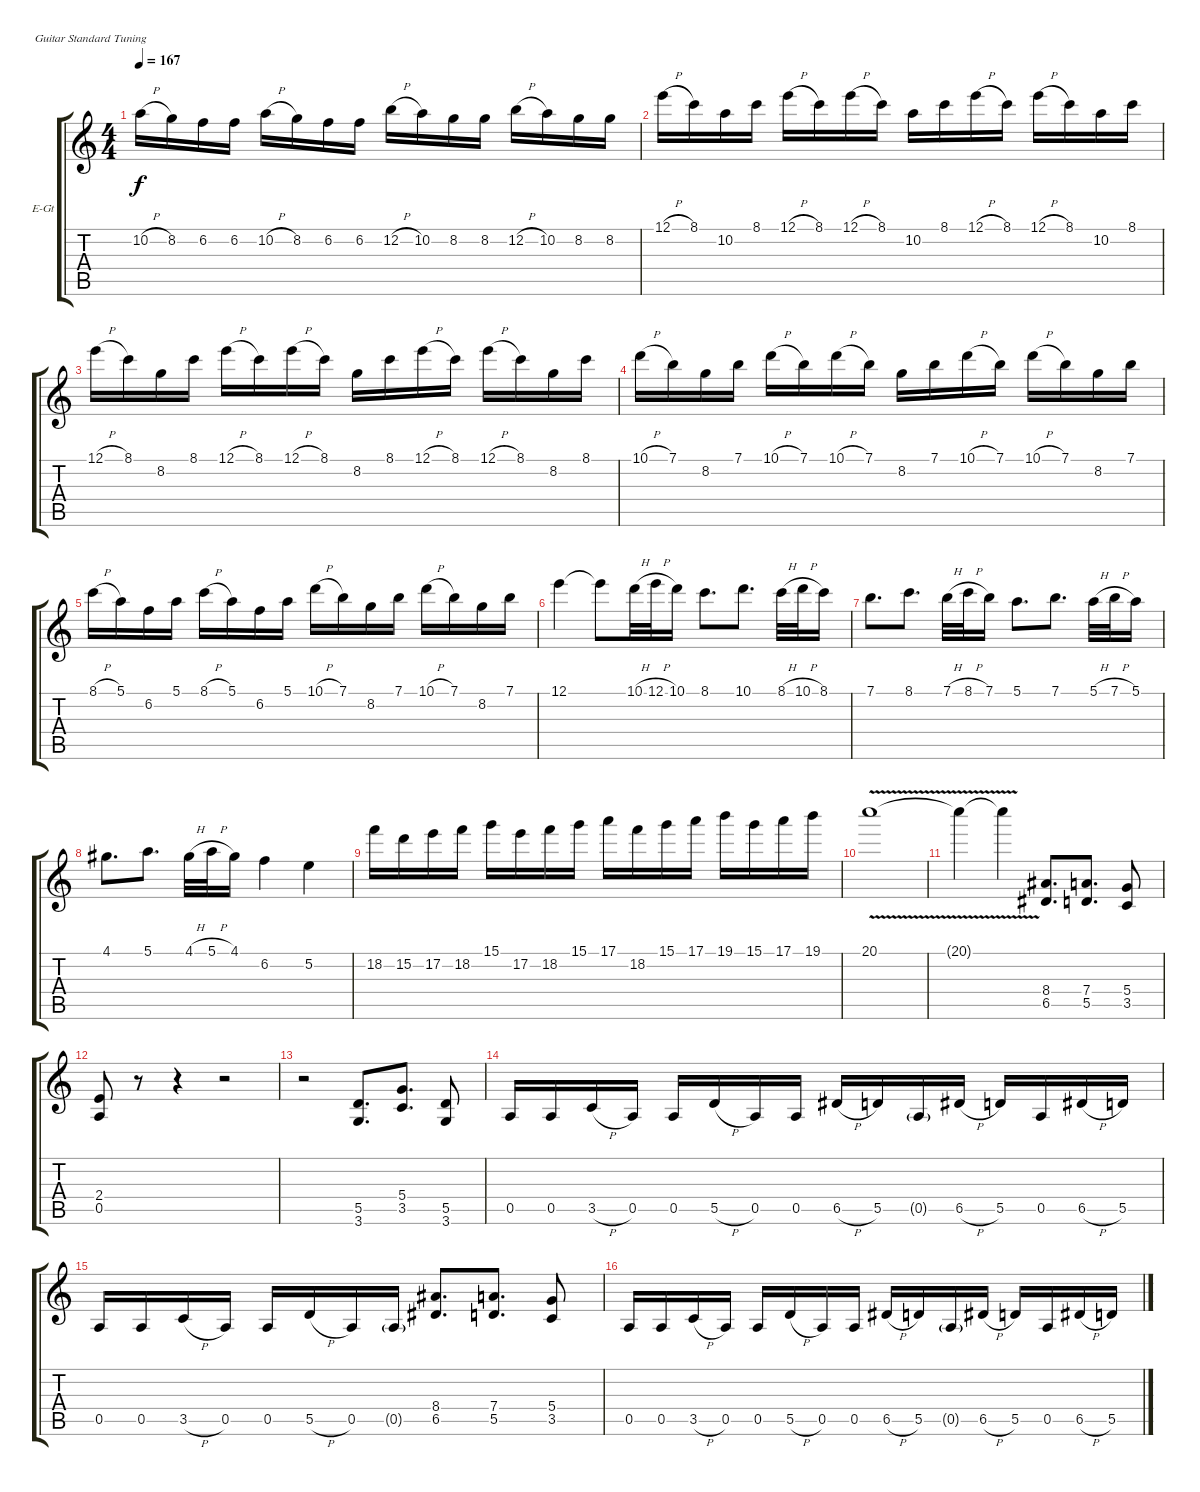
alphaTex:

\defaultSystemsLayout 4
\bracketExtendMode groupsimilarinstruments
\firstSystemTrackNameOrientation horizontal
\otherSystemsTrackNameOrientation horizontal
\track ("Lead Guitar (Mark Reale)" "E-Gt") {instrument distortionguitar}
\staff {score tabs}
\tuning (E4 B3 G3 D3 A2 E2)
\ts (4 4)
\tempo 167
\clef g2
\ks c
10.2{h}.16{dy f} 8.2.16 6.2.16 6.2.16 10.2{h}.16 8.2.16 6.2.16 6.2.16 12.2{h}.16 10.2.16 8.2.16 8.2.16 12.2{h}.16 10.2.16 8.2.16 8.2.16 |
12.1{h}.16 8.1.16 10.2.16 8.1.16 12.1{h}.16 8.1.16 12.1{h}.16 8.1.16 10.2.16 8.1.16 12.1{h}.16 8.1.16 12.1{h}.16 8.1.16 10.2.16 8.1.16 |
12.1{h}.16 8.1.16 8.2.16 8.1.16 12.1{h}.16 8.1.16 12.1{h}.16 8.1.16 8.2.16 8.1.16 12.1{h}.16 8.1.16 12.1{h}.16 8.1.16 8.2.16 8.1.16 |
10.1{h}.16 7.1.16 8.2.16 7.1.16 10.1{h}.16 7.1.16 10.1{h}.16 7.1.16 8.2.16 7.1.16 10.1{h}.16 7.1.16 10.1{h}.16 7.1.16 8.2.16 7.1.16 |
8.1{h}.16 5.1.16 6.2.16 5.1.16 8.1{h}.16 5.1.16 6.2.16 5.1.16 10.1{h}.16 7.1.16 8.2.16 7.1.16 10.1{h}.16 7.1.16 8.2.16 7.1.16 |
12.1.4 12.1{t}.8 10.1{h}.32 12.1{h}.32 10.1.16 8.1.8{d} 10.1.8{d} 8.1{h}.32 10.1{h}.32 8.1.16 |
7.1.8{d} 8.1.8{d} 7.1{h}.32 8.1{h}.32 7.1.16 5.1.8{d} 7.1.8{d} 5.1{h}.32 7.1{h}.32 5.1.16 |
4.1.8{d} 5.1.8{d} 4.1{h}.32 5.1{h}.32 4.1.16 6.2.4 5.2.4 |
18.2.16 15.2.16 17.2.16 18.2.16 15.1.16 17.2.16 18.2.16 15.1.16 17.1.16 18.2.16 15.1.16 17.1.16 19.1.16 15.1.16 17.1.16 19.1.16 |
20.1{v}.1 |
20.1{v t}.4 20.1{v t}.4 (8.4 6.5).8{d} (7.4 5.5).8{d} (5.4 3.5).8 |
(0.5 2.4).8 r.8 r.4 r.2 |
r.2 (5.5 3.6).8{d} (5.4 3.5).8{d} (5.5 3.6).8 |
0.5.16 0.5.16 3.5{h}.16 0.5.16 0.5.16 5.5{h}.16 0.5.16 0.5.16 6.5{h}.16 5.5.16 0.5{g}.16 6.5{h}.16 5.5.16 0.5.16 6.5{h}.16 5.5.16 |
0.5.16 0.5.16 3.5{h}.16 0.5.16 0.5.16 5.5{h}.16 0.5.16 0.5{g}.16 (8.4 6.5).8{d} (7.4 5.5).8{d} (5.4 3.5).8 |
0.5.16 0.5.16 3.5{h}.16 0.5.16 0.5.16 5.5{h}.16 0.5.16 0.5.16 6.5{h}.16 5.5.16 0.5{g}.16 6.5{h}.16 5.5.16 0.5.16 6.5{h}.16 5.5.16
